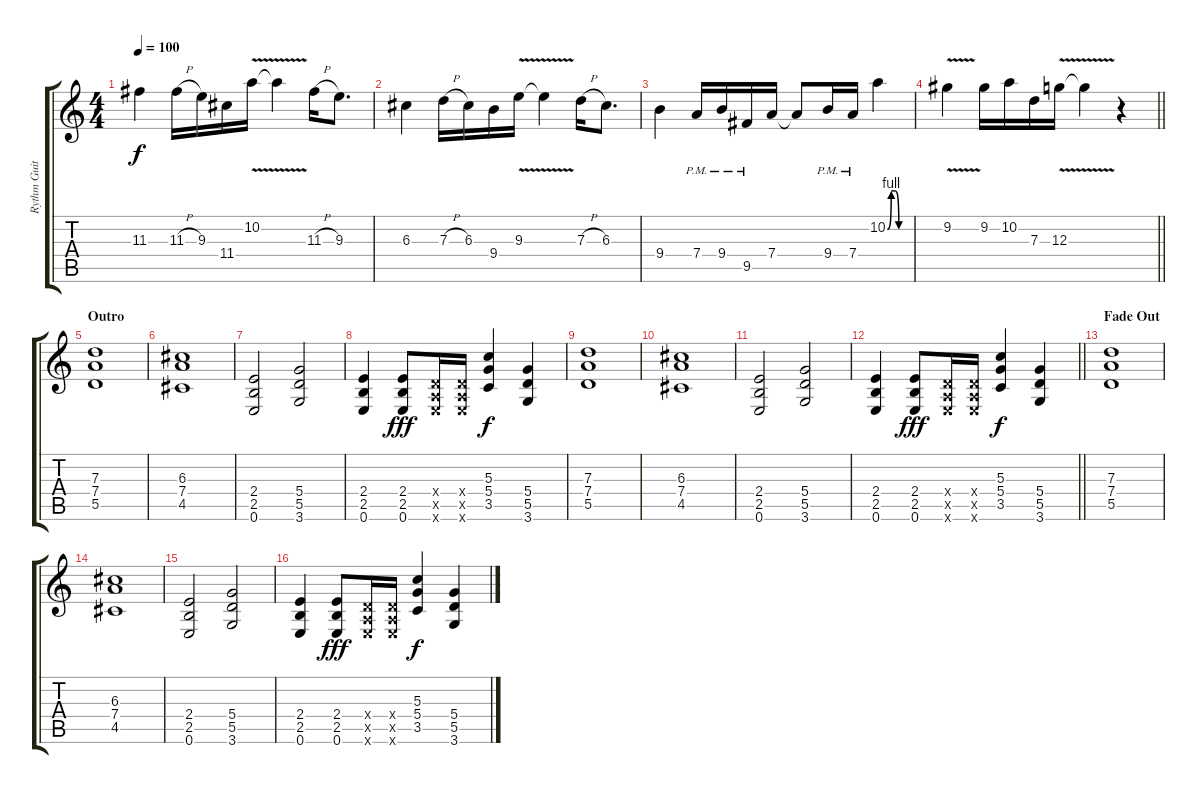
\track ("Rythm Guitar (Slash)" "Rythm Guit") {instrument distortionguitar}
\staff {score tabs}
\tuning (E4 B3 G3 D3 A2 E2) {hide}
\ts (4 4)
\tempo 100
\clef g2
\ks c
11.3.4{dy f} 11.3{h}.16 9.3.16 11.4.16 10.2{v}.16 10.2{t}.4 11.3{h}.16 9.3.8{d} |
6.3.4 7.3{h}.16 6.3.16 9.4.16 9.3{v}.16 9.3{t}.4 7.3{h}.16 6.3.8{d} |
9.4.4 7.4{pm}.16 9.4{pm}.16 9.5{pm}.16 7.4.16 7.4{t}.8 9.4{pm}.16 7.4{pm}.16 10.2{be (custom 0 0 10 4 20 4 30 0 60 0)}.4 |
\barLineRight lightlight
9.2{v}.4 9.2.16 10.2.16 7.3.16 12.3{v}.16 12.3{t}.4 r.4 |
\section ("" "Outro")
(7.3 7.4 5.5).1 |
(6.3 7.4 4.5).1 |
(2.4 2.5 0.6).2 (5.4 5.5 3.6).2 |
(2.4 2.5 0.6).4 (2.4 2.5 0.6).8{dy fff} (0.4{x} 0.5{x} 0.6{x}).16 (0.4{x} 0.5{x} 0.6{x}).16 (5.3 5.4 3.5).4{dy f} (5.4 5.5 3.6).4 |
(7.3 7.4 5.5).1 |
(6.3 7.4 4.5).1 |
(2.4 2.5 0.6).2 (5.4 5.5 3.6).2 |
\barLineRight lightlight
(2.4 2.5 0.6).4 (2.4 2.5 0.6).8{dy fff} (0.4{x} 0.5{x} 0.6{x}).16 (0.4{x} 0.5{x} 0.6{x}).16 (5.3 5.4 3.5).4{dy f} (5.4 5.5 3.6).4 |
\section ("" "Fade Out")
(7.3 7.4 5.5).1 |
(6.3 7.4 4.5).1 |
(2.4 2.5 0.6).2 (5.4 5.5 3.6).2 |
(2.4 2.5 0.6).4 (2.4 2.5 0.6).8{dy fff} (0.4{x} 0.5{x} 0.6{x}).16 (0.4{x} 0.5{x} 0.6{x}).16 (5.3 5.4 3.5).4{dy f} (5.4 5.5 3.6).4
